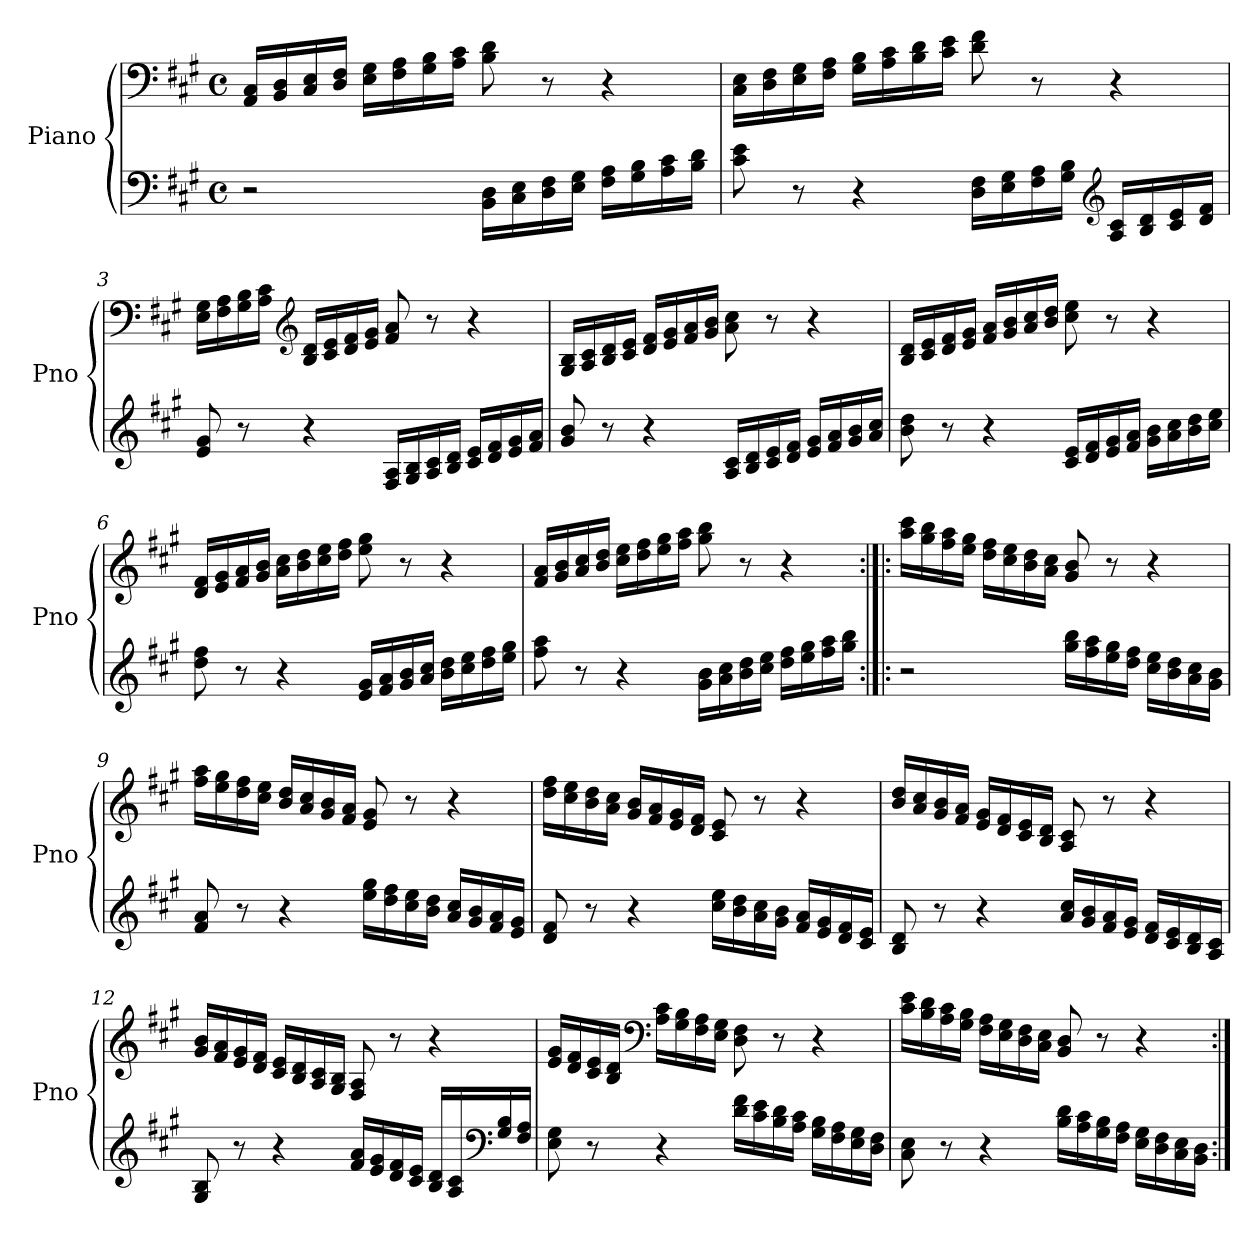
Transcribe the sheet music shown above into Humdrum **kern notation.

**kern	**kern
*part1	*part1
*staff2	*staff1
*I"Piano	*
*I'Pno	*
*clefF4	*clefF4
*k[f#c#g#]	*k[f#c#g#]
*M4/4	*M4/4
*met(c)	*met(c)
=1	=1
2r	16AA/ 16C#/LL
.	16BB/ 16D/
.	16C#/ 16E/
.	16D/ 16F#/JJ
.	16E\ 16G#\LL
.	16F#\ 16A\
.	16G#\ 16B\
.	16A\ 16c#\JJ
16BB\ 16D\LL	8B\ 8d\
16C#\ 16E\	.
16D\ 16F#\	8r
16E\ 16G#\JJ	.
16F#\ 16A\LL	4r
16G#\ 16B\	.
16A\ 16c#\	.
16B\ 16d\JJ	.
=2	=2
8c#\ 8e\	16C#\ 16E\LL
.	16D\ 16F#\
8r	16E\ 16G#\
.	16F#\ 16A\JJ
4r	16G#\ 16B\LL
.	16A\ 16c#\
.	16B\ 16d\
.	16c#\ 16e\JJ
16D\ 16F#\LL	8d\ 8f#\
16E\ 16G#\	.
16F#\ 16A\	8r
16G#\ 16B\JJ	.
*clefG2	*
16A/ 16c#/LL	4r
16B/ 16d/	.
16c#/ 16e/	.
16d/ 16f#/JJ	.
!!LO:LB:g=z
=3	=3
8e/ 8g#/	16E\ 16G#\LL
.	16F#\ 16A\
8r	16G#\ 16B\
.	16A\ 16c#\JJ
*	*clefG2
4r	16B/ 16d/LL
.	16c#/ 16e/
.	16d/ 16f#/
.	16e/ 16g#/JJ
16F#/ 16A/LL	8f#/ 8a/
16G#/ 16B/	.
16A/ 16c#/	8r
16B/ 16d/JJ	.
16c#/ 16e/LL	4r
16d/ 16f#/	.
16e/ 16g#/	.
16f#/ 16a/JJ	.
=4	=4
8g#/ 8b/	16G#/ 16B/LL
.	16A/ 16c#/
8r	16B/ 16d/
.	16c#/ 16e/JJ
4r	16d/ 16f#/LL
.	16e/ 16g#/
.	16f#/ 16a/
.	16g#/ 16b/JJ
16A/ 16c#/LL	8a\ 8cc#\
16B/ 16d/	.
16c#/ 16e/	8r
16d/ 16f#/JJ	.
16e/ 16g#/LL	4r
16f#/ 16a/	.
16g#/ 16b/	.
16a/ 16cc#/JJ	.
!!LO:LB:g=z
=5	=5
8b\ 8dd\	16B/ 16d/LL
.	16c#/ 16e/
8r	16d/ 16f#/
.	16e/ 16g#/JJ
4r	16f#/ 16a/LL
.	16g#/ 16b/
.	16a/ 16cc#/
.	16b/ 16dd/JJ
16c#/ 16e/LL	8cc#\ 8ee\
16d/ 16f#/	.
16e/ 16g#/	8r
16f#/ 16a/JJ	.
16g#\ 16b\LL	4r
16a\ 16cc#\	.
16b\ 16dd\	.
16cc#\ 16ee\JJ	.
=6	=6
8dd\ 8ff#\	16d/ 16f#/LL
.	16e/ 16g#/
8r	16f#/ 16a/
.	16g#/ 16b/JJ
4r	16a\ 16cc#\LL
.	16b\ 16dd\
.	16cc#\ 16ee\
.	16dd\ 16ff#\JJ
16e/ 16g#/LL	8ee\ 8gg#\
16f#/ 16a/	.
16g#/ 16b/	8r
16a/ 16cc#/JJ	.
16b\ 16dd\LL	4r
16cc#\ 16ee\	.
16dd\ 16ff#\	.
16ee\ 16gg#\JJ	.
!!LO:LB:g=z
=7	=7
8ff#\ 8aa\	16f#/ 16a/LL
.	16g#/ 16b/
8r	16a/ 16cc#/
.	16b/ 16dd/JJ
4r	16cc#\ 16ee\LL
.	16dd\ 16ff#\
.	16ee\ 16gg#\
.	16ff#\ 16aa\JJ
16g#\ 16b\LL	8gg#\ 8bb\
16a\ 16cc#\	.
16b\ 16dd\	8r
16cc#\ 16ee\JJ	.
16dd\ 16ff#\LL	4r
16ee\ 16gg#\	.
16ff#\ 16aa\	.
16gg#\ 16bb\JJ	.
=8:|!|:	=8:|!|:
2r	16aa\ 16ccc#\LL
.	16gg#\ 16bb\
.	16ff#\ 16aa\
.	16ee\ 16gg#\JJ
.	16dd\ 16ff#\LL
.	16cc#\ 16ee\
.	16b\ 16dd\
.	16a\ 16cc#\JJ
16gg#\ 16bb\LL	8g#/ 8b/
16ff#\ 16aa\	.
16ee\ 16gg#\	8r
16dd\ 16ff#\JJ	.
16cc#\ 16ee\LL	4r
16b\ 16dd\	.
16a\ 16cc#\	.
16g#\ 16b\JJ	.
!!LO:LB:g=z
=9	=9
8f#/ 8a/	16ff#\ 16aa\LL
.	16ee\ 16gg#\
8r	16dd\ 16ff#\
.	16cc#\ 16ee\JJ
4r	16b/ 16dd/LL
.	16a/ 16cc#/
.	16g#/ 16b/
.	16f#/ 16a/JJ
16ee\ 16gg#\LL	8e/ 8g#/
16dd\ 16ff#\	.
16cc#\ 16ee\	8r
16b\ 16dd\JJ	.
16a/ 16cc#/LL	4r
16g#/ 16b/	.
16f#/ 16a/	.
16e/ 16g#/JJ	.
=10	=10
8d/ 8f#/	16dd\ 16ff#\LL
.	16cc#\ 16ee\
8r	16b\ 16dd\
.	16a\ 16cc#\JJ
4r	16g#/ 16b/LL
.	16f#/ 16a/
.	16e/ 16g#/
.	16d/ 16f#/JJ
16cc#\ 16ee\LL	8c#/ 8e/
16b\ 16dd\	.
16a\ 16cc#\	8r
16g#\ 16b\JJ	.
16f#/ 16a/LL	4r
16e/ 16g#/	.
16d/ 16f#/	.
16c#/ 16e/JJ	.
!!LO:PB:g=z
=11	=11
8B/ 8d/	16b/ 16dd/LL
.	16a/ 16cc#/
8r	16g#/ 16b/
.	16f#/ 16a/JJ
4r	16e/ 16g#/LL
.	16d/ 16f#/
.	16c#/ 16e/
.	16B/ 16d/JJ
16a/ 16cc#/LL	8A/ 8c#/
16g#/ 16b/	.
16f#/ 16a/	8r
16e/ 16g#/JJ	.
16d/ 16f#/LL	4r
16c#/ 16e/	.
16B/ 16d/	.
16A/ 16c#/JJ	.
=12	=12
8G#/ 8B/	16g#/ 16b/LL
.	16f#/ 16a/
8r	16e/ 16g#/
.	16d/ 16f#/JJ
4r	16c#/ 16e/LL
.	16B/ 16d/
.	16A/ 16c#/
.	16G#/ 16B/JJ
16f#/ 16a/LL	8F#/ 8A/
16e/ 16g#/	.
16d/ 16f#/	8r
16c#/ 16e/JJ	.
16B/ 16d/LL	4r
16A/ 16c#/	.
*clefF4	*
16G#/ 16B/	.
16F#/ 16A/JJ	.
!!LO:LB:g=z
=13	=13
8E\ 8G#\	16e/ 16g#/LL
.	16d/ 16f#/
8r	16c#/ 16e/
.	16B/ 16d/JJ
*	*clefF4
4r	16A\ 16c#\LL
.	16G#\ 16B\
.	16F#\ 16A\
.	16E\ 16G#\JJ
16d\ 16f#\LL	8D\ 8F#\
16c#\ 16e\	.
16B\ 16d\	8r
16A\ 16c#\JJ	.
16G#\ 16B\LL	4r
16F#\ 16A\	.
16E\ 16G#\	.
16D\ 16F#\JJ	.
=14	=14
8C#\ 8E\	16c#\ 16e\LL
.	16B\ 16d\
8r	16A\ 16c#\
.	16G#\ 16B\JJ
4r	16F#\ 16A\LL
.	16E\ 16G#\
.	16D\ 16F#\
.	16C#\ 16E\JJ
16B\ 16d\LL	8BB/ 8D/
16A\ 16c#\	.
16G#\ 16B\	8r
16F#\ 16A\JJ	.
16E\ 16G#\LL	4r
16D\ 16F#\	.
16C#\ 16E\	.
16BB\ 16D\JJ	.
=:|!	=:|!
*-	*-
